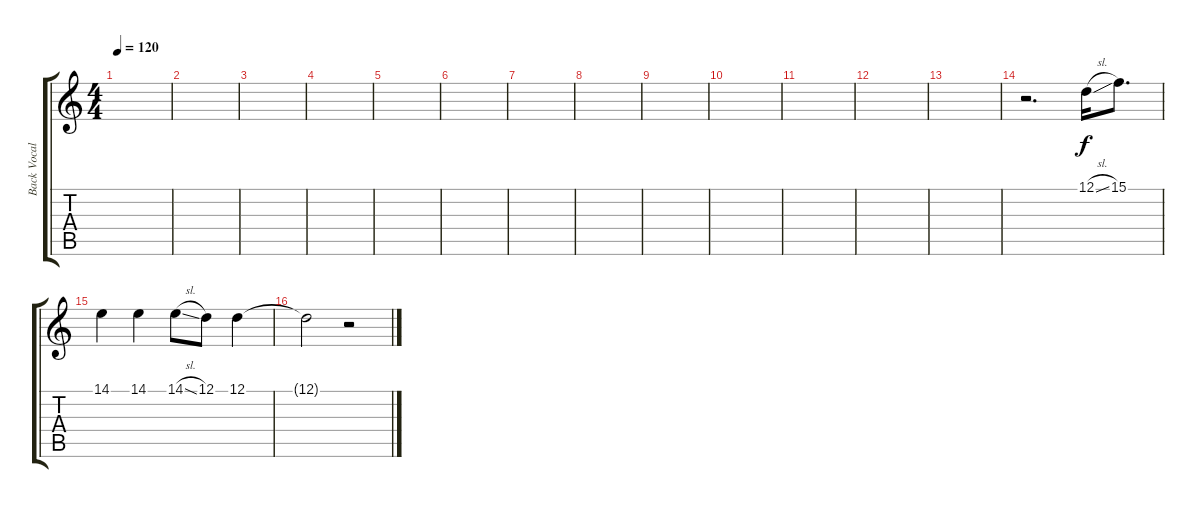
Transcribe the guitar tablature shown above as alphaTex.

\track ("Back Vocal " "Back Vocal") {instrument lead1square}
\staff {score tabs}
\tuning (D4 A3 F3 C3 G2 D2) {hide}
\ts (4 4)
\tempo 120
\clef g2
\ks c
|
|
|
|
|
|
|
|
|
|
|
|
|
r.2{d} 12.1{sl}.16 15.1.8{d} |
14.1.4 14.1.4 14.1{sl}.8 12.1.8 12.1.4 |
12.1{t}.2 r.2
